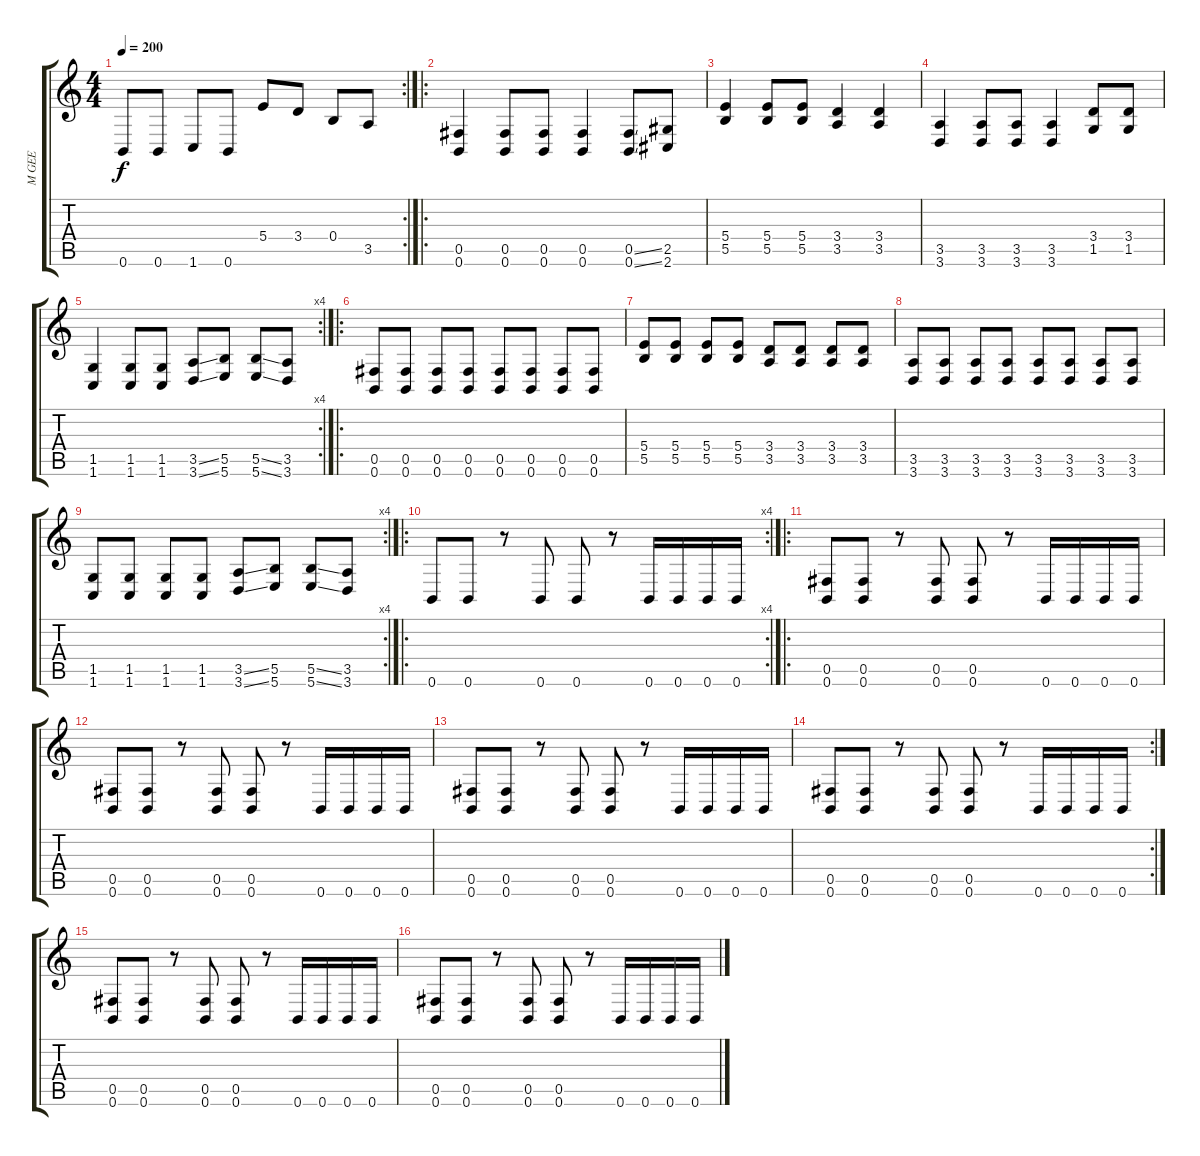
\track ("M GEE" "M GEE") {instrument distortionguitar}
\staff {score tabs}
\tuning (Db4 Ab3 E3 B2 Gb2 B1) {hide}
\rc 2
\ts (4 4)
\tempo 200
\clef g2
\ks c
0.6.8{dy f} 0.6.8 1.6.8 0.6.8 5.4.8 3.4.8 0.4.8 3.5.8 |
\ro
(0.5 0.6).4 (0.5 0.6).8 (0.5 0.6).8 (0.5 0.6).4 (0.5{ss} 0.6{ss}).8 (2.5 2.6).8 |
(5.4 5.5).4 (5.4 5.5).8 (5.4 5.5).8 (3.4 3.5).4 (3.4 3.5).4 |
(3.5 3.6).4 (3.5 3.6).8 (3.5 3.6).8 (3.5 3.6).4 (3.4 1.5).8 (3.4 1.5).8 |
\rc 4
(1.5 1.6).4 (1.5 1.6).8 (1.5 1.6).8 (3.5{ss} 3.6{ss}).8 (5.5 5.6).8 (5.5{ss} 5.6{ss}).8 (3.5 3.6).8 |
\ro
(0.5 0.6).8 (0.5 0.6).8 (0.5 0.6).8 (0.5 0.6).8 (0.5 0.6).8 (0.5 0.6).8 (0.5 0.6).8 (0.5 0.6).8 |
(5.4 5.5).8 (5.4 5.5).8 (5.4 5.5).8 (5.4 5.5).8 (3.4 3.5).8 (3.4 3.5).8 (3.4 3.5).8 (3.4 3.5).8 |
(3.5 3.6).8 (3.5 3.6).8 (3.5 3.6).8 (3.5 3.6).8 (3.5 3.6).8 (3.5 3.6).8 (3.5 3.6).8 (3.5 3.6).8 |
\rc 4
(1.5 1.6).8 (1.5 1.6).8 (1.5 1.6).8 (1.5 1.6).8 (3.5{ss} 3.6{ss}).8 (5.5 5.6).8 (5.5{ss} 5.6{ss}).8 (3.5 3.6).8 |
\ro
\rc 4
0.6.8 0.6.8 r.8 0.6.8 0.6.8 r.8 0.6.16 0.6.16 0.6.16 0.6.16 |
\ro
(0.5 0.6).8 (0.5 0.6).8 r.8 (0.5 0.6).8 (0.5 0.6).8 r.8 0.6.16 0.6.16 0.6.16 0.6.16 |
(0.5 0.6).8 (0.5 0.6).8 r.8 (0.5 0.6).8 (0.5 0.6).8 r.8 0.6.16 0.6.16 0.6.16 0.6.16 |
(0.5 0.6).8 (0.5 0.6).8 r.8 (0.5 0.6).8 (0.5 0.6).8 r.8 0.6.16 0.6.16 0.6.16 0.6.16 |
\rc 2
(0.5 0.6).8 (0.5 0.6).8 r.8 (0.5 0.6).8 (0.5 0.6).8 r.8 0.6.16 0.6.16 0.6.16 0.6.16 |
(0.5 0.6).8 (0.5 0.6).8 r.8 (0.5 0.6).8 (0.5 0.6).8 r.8 0.6.16 0.6.16 0.6.16 0.6.16 |
(0.5 0.6).8 (0.5 0.6).8 r.8 (0.5 0.6).8 (0.5 0.6).8 r.8 0.6.16 0.6.16 0.6.16 0.6.16
